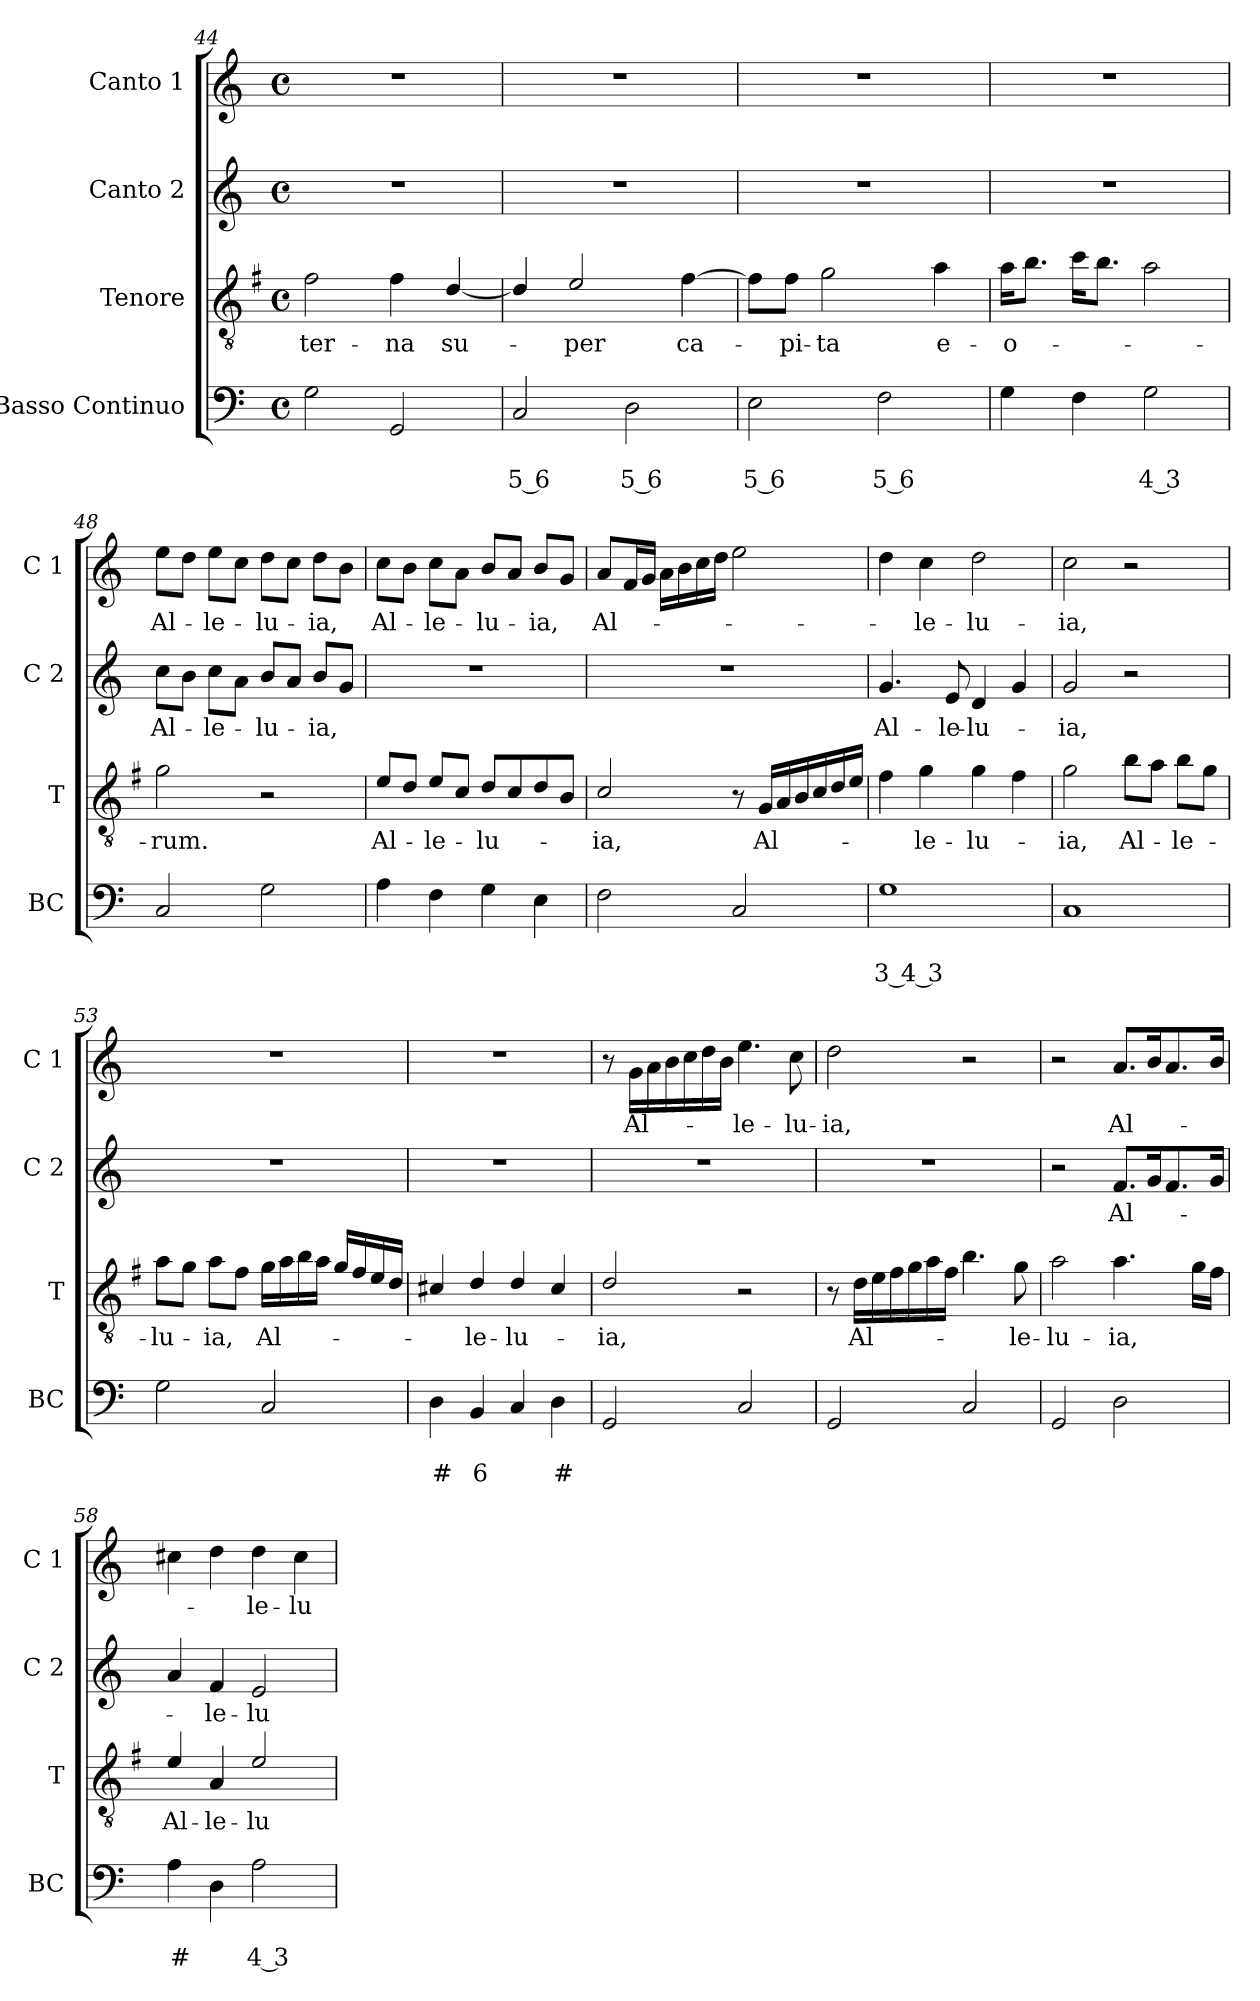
**kern	**text	**text	**kern	**text	**kern	**text	**kern	**text
*part4	*part4	*part4	*part3	*part3	*part2	*part2	*part1	*part1
*staff4	*staff4	*staff4	*staff3	*staff3	*staff2	*staff2	*staff1	*staff1
*I"Basso Continuo	*	*	*I"Tenore	*	*I"Canto 2	*	*I"Canto 1	*
*I'BC	*	*	*I'T	*	*I'C 2	*	*I'C 1	*
*clefF4	*	*	*clefGv2	*	*clefG2	*	*clefG2	*
*	*	*	*ITrd4c7	*	*	*	*	*
*k[]	*	*	*k[]	*	*k[]	*	*k[]	*
*C:	*	*	*C:	*	*C:	*	*C:	*
*M4/4	*	*	*M4/4	*	*M4/4	*	*M4/4	*
*met(c)	*	*	*met(c)	*	*met(c)	*	*met(c)	*
=44	=44	=44	=44	=44	=44	=44	=44	=44
!	!	!	!	!LO:LY:b	!	!	!	!
2G\	.	.	2B\	-ter-	1r	.	1r	.
!	!	!	!	!LO:LY:b	!	!	!	!
2GG/	.	.	4B\	-na	.	.	.	.
!	!	!	!	!LO:LY:b	!	!	!	!
.	.	.	[4G/	su-	.	.	.	.
=45	=45	=45	=45	=45	=45	=45	=45	=45
!	!	!LO:LY:b	!	!	!	!	!	!
2C/	.	5 6	4G/]	.	1r	.	1r	.
!	!	!	!	!LO:LY:b	!	!	!	!
.	.	.	2A/	-per	.	.	.	.
!	!	!LO:LY:b	!	!	!	!	!	!
2D\	.	5 6	.	.	.	.	.	.
!	!	!	!	!LO:LY:b	!	!	!	!
.	.	.	[4B\	ca-	.	.	.	.
=46	=46	=46	=46	=46	=46	=46	=46	=46
!	!	!LO:LY:b	!	!	!	!	!	!
2E\	.	5 6	8B\L]	.	1r	.	1r	.
!	!	!	!	!LO:LY:b	!	!	!	!
.	.	.	8B\J	-pi-	.	.	.	.
!	!	!	!	!LO:LY:b	!	!	!	!
.	.	.	2c\	-ta	.	.	.	.
!	!	!LO:LY:b	!	!	!	!	!	!
2F\	.	5 6	.	.	.	.	.	.
!	!	!	!	!LO:LY:b	!	!	!	!
.	.	.	4d\	e-	.	.	.	.
!!LO:LB:g=z
=47	=47	=47	=47	=47	=47	=47	=47	=47
!	!	!	!	!LO:LY:b	!	!	!	!
4G\	.	.	16d\KL	-o-	1r	.	1r	.
.	.	.	8.e\J	.	.	.	.	.
4F\	.	.	16f\KL	.	.	.	.	.
.	.	.	8.e\J	.	.	.	.	.
!	!	!LO:LY:b	!	!	!	!	!	!
2G\	.	4 3	2d\	.	.	.	.	.
=48	=48	=48	=48	=48	=48	=48	=48	=48
!	!	!	!	!LO:LY:b	!	!LO:LY:b	!	!LO:LY:b
2C/	.	.	2c\	-rum.	8cc\L	Al-	8ee\L	Al-
.	.	.	.	.	8b\J	.	8dd\J	.
!	!	!	!	!	!	!LO:LY:b	!	!LO:LY:b
.	.	.	.	.	8cc\L	-le-	8ee\L	-le-
.	.	.	.	.	8a\J	.	8cc\J	.
!	!	!	!	!	!	!LO:LY:b	!	!LO:LY:b
2G\	.	.	2r	.	8b/L	-lu-	8dd\L	-lu-
.	.	.	.	.	8a/J	.	8cc\J	.
!	!	!	!	!	!	!LO:LY:b	!	!LO:LY:b
.	.	.	.	.	8b/L	-ia,	8dd\L	-ia,
.	.	.	.	.	8g/J	.	8b\J	.
=49	=49	=49	=49	=49	=49	=49	=49	=49
!	!	!	!	!LO:LY:b	!	!	!	!LO:LY:b
4A\	.	.	8A/L	Al-	1r	.	8cc\L	Al-
.	.	.	8G/J	.	.	.	8b\J	.
!	!	!	!	!LO:LY:b	!	!	!	!LO:LY:b
4F\	.	.	8A/L	-le-	.	.	8cc\L	-le-
.	.	.	8F/J	.	.	.	8a\J	.
!	!	!	!	!LO:LY:b	!	!	!	!LO:LY:b
4G\	.	.	8G/L	-lu-	.	.	8b/L	-lu-
.	.	.	8F/	.	.	.	8a/J	.
!	!	!	!	!	!	!	!	!LO:LY:b
4E\	.	.	8G/	.	.	.	8b/L	-ia,
.	.	.	8E/J	.	.	.	8g/J	.
=50	=50	=50	=50	=50	=50	=50	=50	=50
!	!	!	!	!LO:LY:b	!	!	!	!LO:LY:b
2F\	.	.	2F/	-ia,	1r	.	8a/L	Al-
.	.	.	.	.	.	.	16f/L	.
.	.	.	.	.	.	.	16g/JJ	.
.	.	.	.	.	.	.	16a\LL	.
.	.	.	.	.	.	.	16b\	.
.	.	.	.	.	.	.	16cc\	.
.	.	.	.	.	.	.	16dd\JJ	.
2C/	.	.	8r	.	.	.	2ee\	.
!	!	!	!	!LO:LY:b	!	!	!	!
.	.	.	16C/LL	Al-	.	.	.	.
.	.	.	16D/	.	.	.	.	.
.	.	.	16E/	.	.	.	.	.
.	.	.	16F/	.	.	.	.	.
.	.	.	16G/	.	.	.	.	.
.	.	.	16A/JJ	.	.	.	.	.
=51	=51	=51	=51	=51	=51	=51	=51	=51
!	!	!LO:LY:b	!	!	!	!LO:LY:b	!	!
1G	.	3 4 3	4B\	.	4.g/	Al-	4dd\	.
!	!	!	!	!LO:LY:b	!	!	!	!LO:LY:b
.	.	.	4c\	-le-	.	.	4cc\	-le-
!	!	!	!	!	!	!LO:LY:b	!	!
.	.	.	.	.	8e/	-le-	.	.
!	!	!	!	!LO:LY:b	!	!LO:LY:b	!	!LO:LY:b
.	.	.	4c\	-lu-	4d/	-lu-	2dd\	-lu-
.	.	.	4B\	.	4g/	.	.	.
!!LO:PB:g=z
=52	=52	=52	=52	=52	=52	=52	=52	=52
!	!	!	!	!LO:LY:b	!	!LO:LY:b	!	!LO:LY:b
1C	.	.	2c\	-ia,	2g/	-ia,	2cc\	-ia,
!	!	!	!	!LO:LY:b	!	!	!	!
.	.	.	8e\L	Al-	2r	.	2r	.
.	.	.	8d\J	.	.	.	.	.
!	!	!	!	!LO:LY:b	!	!	!	!
.	.	.	8e\L	-le-	.	.	.	.
.	.	.	8c\J	.	.	.	.	.
=53	=53	=53	=53	=53	=53	=53	=53	=53
!	!	!	!	!LO:LY:b	!	!	!	!
2G\	.	.	8d\L	-lu-	1r	.	1r	.
.	.	.	8c\J	.	.	.	.	.
!	!	!	!	!LO:LY:b	!	!	!	!
.	.	.	8d\L	-ia,	.	.	.	.
.	.	.	8B\J	.	.	.	.	.
!	!	!	!	!LO:LY:b	!	!	!	!
2C/	.	.	16c\LL	Al-	.	.	.	.
.	.	.	16d\	.	.	.	.	.
.	.	.	16e\	.	.	.	.	.
.	.	.	16d\JJ	.	.	.	.	.
.	.	.	16c/LL	.	.	.	.	.
.	.	.	16B/	.	.	.	.	.
.	.	.	16A/	.	.	.	.	.
.	.	.	16G/JJ	.	.	.	.	.
=54	=54	=54	=54	=54	=54	=54	=54	=54
!	!	!LO:LY:b	!	!	!	!	!	!
4D\	.	#	4F#X/	.	1r	.	1r	.
!	!	!LO:LY:b	!	!LO:LY:b	!	!	!	!
4BB/	.	6	4G/	-le-	.	.	.	.
!	!	!	!	!LO:LY:b	!	!	!	!
4C/	.	.	4G/	-lu-	.	.	.	.
!	!	!LO:LY:b	!	!	!	!	!	!
4D\	.	#	4F#/	.	.	.	.	.
=55	=55	=55	=55	=55	=55	=55	=55	=55
!	!	!	!	!LO:LY:b	!	!	!	!
2GG/	.	.	2G/	-ia,	1r	.	8r	.
!	!	!	!	!	!	!	!	!LO:LY:b
.	.	.	.	.	.	.	16g\LL	Al-
.	.	.	.	.	.	.	16a\	.
.	.	.	.	.	.	.	16b\	.
.	.	.	.	.	.	.	16cc\	.
.	.	.	.	.	.	.	16dd\	.
.	.	.	.	.	.	.	16b\JJ	.
!	!	!	!	!	!	!	!	!LO:LY:b
2C/	.	.	2r	.	.	.	4.ee\	-le-
!	!	!	!	!	!	!	!	!LO:LY:b
.	.	.	.	.	.	.	8cc\	-lu-
=56	=56	=56	=56	=56	=56	=56	=56	=56
!	!	!	!	!	!	!	!	!LO:LY:b
2GG/	.	.	8r	.	1r	.	2dd\	-ia,
!	!	!	!	!LO:LY:b	!	!	!	!
.	.	.	16G\LL	Al-	.	.	.	.
.	.	.	16A\	.	.	.	.	.
.	.	.	16B\	.	.	.	.	.
.	.	.	16c\	.	.	.	.	.
.	.	.	16d\	.	.	.	.	.
.	.	.	16B\JJ	.	.	.	.	.
2C/	.	.	4.e\	.	.	.	2r	.
!	!	!	!	!LO:LY:b	!	!	!	!
.	.	.	8c\	-le-	.	.	.	.
!!LO:LB:g=z
=57	=57	=57	=57	=57	=57	=57	=57	=57
!	!	!	!	!LO:LY:b	!	!	!	!
2GG/	.	.	2d\	-lu-	2r	.	2r	.
!	!	!	!	!LO:LY:b	!	!LO:LY:b	!	!LO:LY:b
2D\	.	.	4.d\	-ia,	8.f/L	Al-	8.a/L	Al-
.	.	.	.	.	16g/k	.	16b/k	.
.	.	.	.	.	8.f/	.	8.a/	.
.	.	.	16c\LL	.	.	.	.	.
.	.	.	16B\JJ	.	16g/Jk	.	16b/Jk	.
=58	=58	=58	=58	=58	=58	=58	=58	=58
!	!	!LO:LY:b	!	!LO:LY:b	!	!	!	!
4A\	.	#	4A/	Al-	4a/	.	4cc#X\	.
!	!	!	!	!LO:LY:b	!	!LO:LY:b	!	!
4D\	.	.	4D/	-le-	4f/	-le-	4dd\	.
!	!	!LO:LY:b	!	!LO:LY:b	!	!LO:LY:b	!	!LO:LY:b
2A\	.	4 3	2A/	-lu-	2e/	-lu-	4dd\	-le-
!	!	!	!	!	!	!	!	!LO:LY:b
.	.	.	.	.	.	.	4cc#\	-lu-
=	=	=	=	=	=	=	=	=
*-	*-	*-	*-	*-	*-	*-	*-	*-
